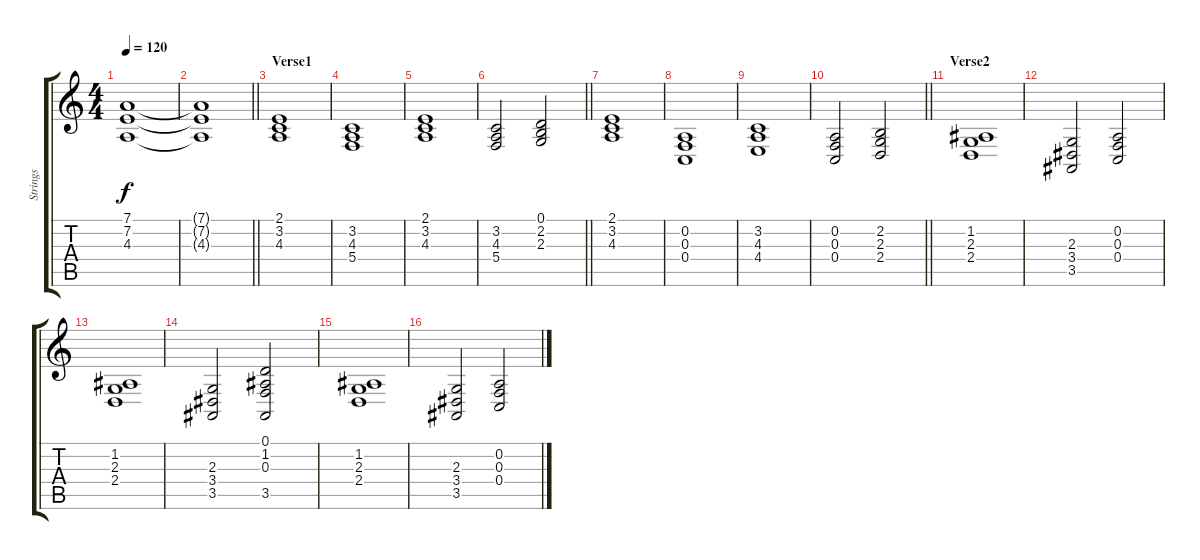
\track ("Strings" "Strings") {instrument stringensemble2}
\staff {score tabs}
\tuning (D4 A3 F3 C3 G2 D2) {hide}
\ts (4 4)
\tempo 120
\clef g2
\ks c
(7.1 7.2 4.3).1{dy f} |
\barLineRight lightlight
(7.1{t} 7.2{t} 4.3{t}).1 |
\section ("" "Verse1")
(2.1 3.2 4.3).1 |
(3.2 4.3 5.4).1 |
(2.1 3.2 4.3).1 |
\barLineRight lightlight
(3.2 4.3 5.4).2 (0.1 2.2 2.3).2 |
(2.1 3.2 4.3).1 |
(0.2 0.3 0.4).1 |
(3.2 4.3 4.4).1 |
\barLineRight lightlight
(0.2 0.3 0.4).2 (2.2 2.3 2.4).2 |
\section ("" "Verse2")
(1.2 2.3 2.4).1 |
(2.3 3.4 3.5).2 (0.2 0.3 0.4).2 |
(1.2 2.3 2.4).1 |
(2.3 3.4 3.5).2 (0.1 1.2 0.3 3.5).2 |
(1.2 2.3 2.4).1 |
(2.3 3.4 3.5).2 (0.2 0.3 0.4).2
